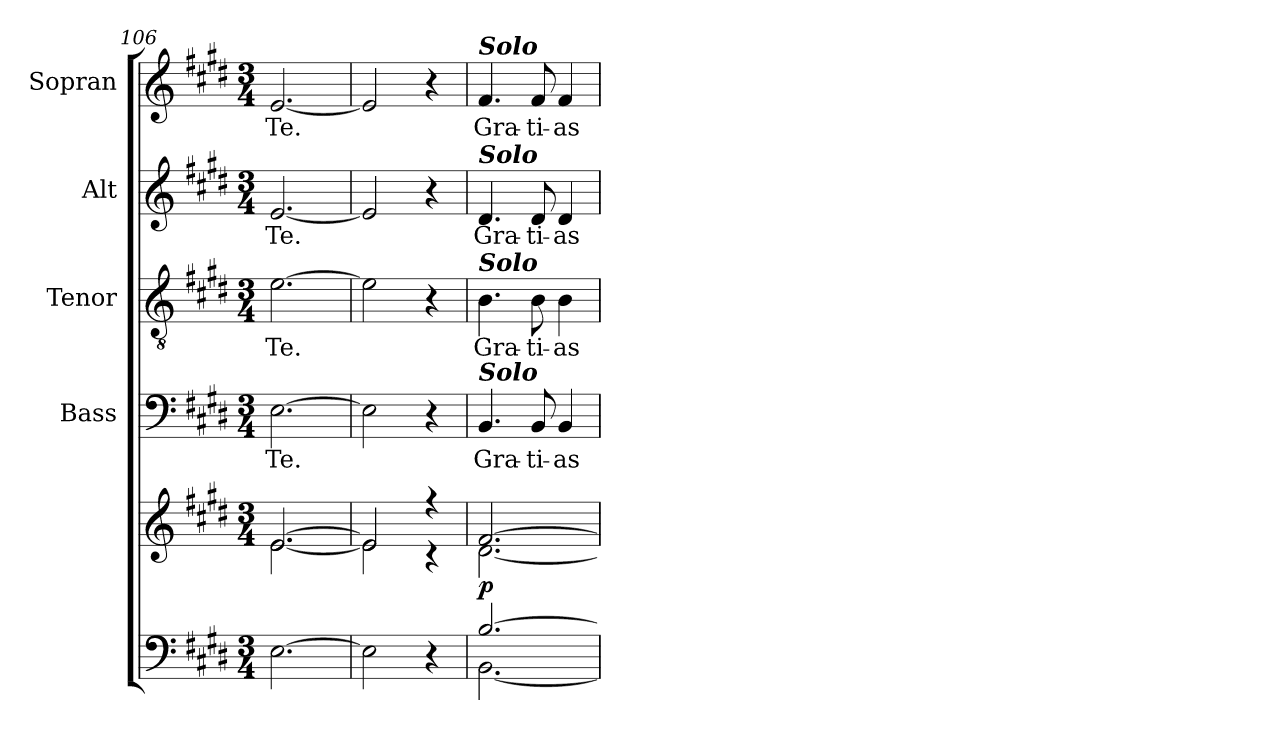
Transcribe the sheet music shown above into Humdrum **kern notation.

**kern	**kern	**dynam	**kern	**text	**kern	**text	**kern	**text	**kern	**text
*part5	*part5	*part5	*part4	*part4	*part3	*part3	*part2	*part2	*part1	*part1
*staff6	*staff5	*staff5/6	*staff4	*staff4	*staff3	*staff3	*staff2	*staff2	*staff1	*staff1
*	*	*	*I"Bass	*	*I"Tenor	*	*I"Alt	*	*I"Sopran	*
*	*	*	*I'B.	*	*I'T.	*	*I'A.	*	*I'S.	*
*clefF4	*clefG2	*	*clefF4	*	*clefGv2	*	*clefG2	*	*clefG2	*
*k[f#c#g#d#]	*k[f#c#g#d#]	*	*k[f#c#g#d#]	*	*k[f#c#g#d#]	*	*k[f#c#g#d#]	*	*k[f#c#g#d#]	*
*E:	*E:	*	*E:	*	*E:	*	*E:	*	*E:	*
*M3/4	*M3/4	*	*M3/4	*	*M3/4	*	*M3/4	*	*M3/4	*
=106	=106	=106	=106	=106	=106	=106	=106	=106	=106	=106
*	*^	*	*	*	*	*	*	*	*	*
!	!	!	!	!	!LO:LY:b	!	!LO:LY:b	!	!LO:LY:b	!	!LO:LY:b
[2.E\	[>2.e/	[<2.e\	.	[2.E\	Te.	[2.e\	Te.	[2.e/	Te.	[2.e/	Te.
=107	=107	=107	=107	=107	=107	=107	=107	=107	=107	=107	=107
2E\]	2e/]	2e\]	.	2E\]	.	2e\]	.	2e/]	.	2e/]	.
4r	4r	4r	.	4r	.	4r	.	4r	.	4r	.
=108	=108	=108	=108	=108	=108	=108	=108	=108	=108	=108	=108
*^	*	*	*	*	*	*	*	*	*	*	*
!	!	!	!	!	!	!	!	!	!	!	!LO:TX:a:Bi:t=Solo	!
!	!	!	!	!	!	!	!	!	!LO:TX:a:Bi:t=Solo	!	!	!
!	!	!	!	!	!	!	!LO:TX:a:Bi:t=Solo	!	!	!	!	!
!	!	!	!	!	!LO:TX:a:Bi:t=Solo	!	!	!	!	!	!	!
!	!	!	!	!LO:DY:b	!	!LO:LY:b	!	!LO:LY:b	!	!LO:LY:b	!	!LO:LY:b
[>2.B/	[<2.BB\	[>2.f#/	[<2.d#\	p	4.BB/	Gra-	4.B\	Gra-	4.d#/	Gra-	4.f#/	Gra-
!	!	!	!	!	!	!LO:LY:b	!	!LO:LY:b	!	!LO:LY:b	!	!LO:LY:b
.	.	.	.	.	8BB/	-ti-	8B\	-ti-	8d#/	-ti-	8f#/	-ti-
!	!	!	!	!	!	!LO:LY:b	!	!LO:LY:b	!	!LO:LY:b	!	!LO:LY:b
.	.	.	.	.	4BB/	-as	4B\	-as	4d#/	-as	4f#/	-as
*v	*v	*	*	*	*	*	*	*	*	*	*	*
*	*v	*v	*	*	*	*	*	*	*	*	*
=	=	=	=	=	=	=	=	=	=	=
*-	*-	*-	*-	*-	*-	*-	*-	*-	*-	*-
